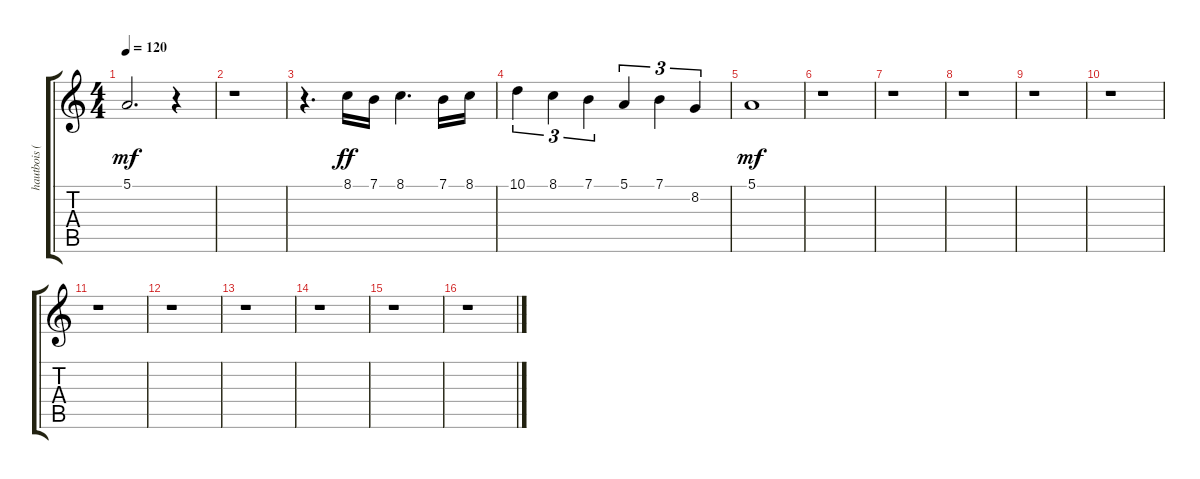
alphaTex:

\track ("hautbois (contrechant)" "hautbois (") {instrument oboe}
\staff {score tabs}
\tuning (E4 B3 G3 D3 A2 E2) {hide}
\ts (4 4)
\tempo 120
\clef g2
\ks c
5.1.2{d dy mf} r.4 |
r.1 |
r.4{d} 8.1.16{dy ff} 7.1.16 8.1.4{d} 7.1.16 8.1.16 |
10.1.4{tu (3 2)} 8.1.4{tu (3 2)} 7.1.4{tu (3 2)} 5.1.4{tu (3 2)} 7.1.4{tu (3 2)} 8.2.4{tu (3 2)} |
5.1.1{dy mf} |
r.1 |
r.1 |
r.1 |
r.1 |
r.1 |
r.1 |
r.1 |
r.1 |
r.1 |
r.1 |
r.1
